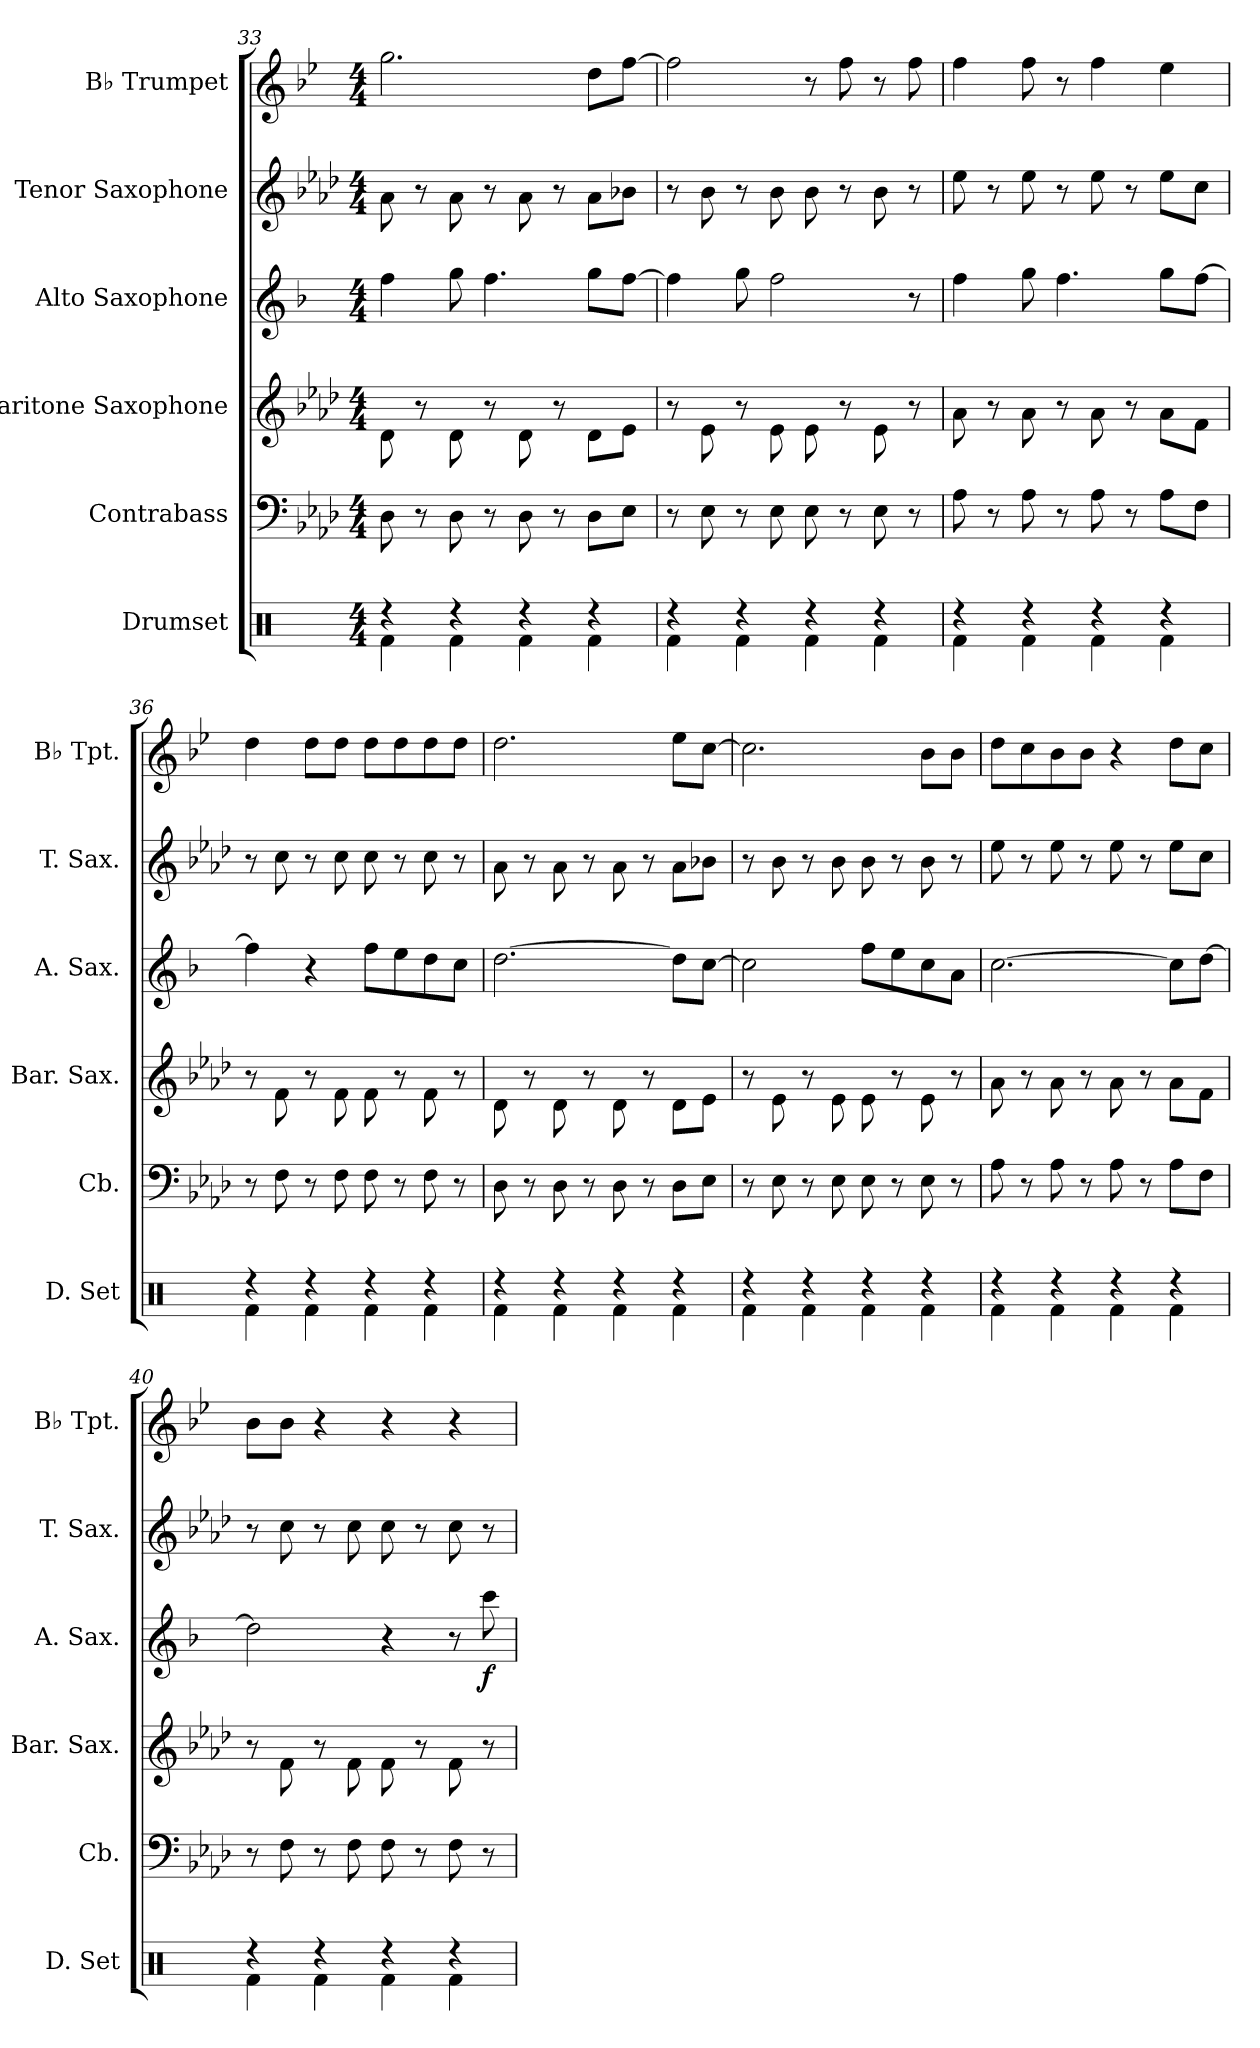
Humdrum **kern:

**kern	**kern	**kern	**kern	**dynam	**kern	**kern
*part6	*part5	*part4	*part3	*part3	*part2	*part1
*staff6	*staff5	*staff4	*staff3	*staff3	*staff2	*staff1
*I"Drumset	*I"Contrabass	*I"Baritone Saxophone	*I"Alto Saxophone	*	*I"Tenor Saxophone	*I"B♭ Trumpet
*I'D. Set	*I'Cb.	*I'Bar. Sax.	*I'A. Sax.	*	*I'T. Sax.	*I'B♭ Tpt.
*clefX	*clefF4	*clefG2	*clefG2	*	*clefG2	*clefG2
*	*ITrd7c12	*ITrd12c21	*ITrd5c9	*	*ITrd8c14	*ITrd1c2
*k[]	*k[b-e-a-d-]	*k[b-e-a-d-]	*k[b-e-a-d-]	*	*k[b-e-a-d-]	*k[b-e-a-d-]
*M4/4	*M4/4	*M4/4	*M4/4	*	*M4/4	*M4/4
=33	=33	=33	=33	=33	=33	=33
*^	*	*	*	*	*	*
4r	4Rf\	8DD-\	8D-\	4a-\	.	8A-\	2.ff\
.	.	8r	8r	.	.	8r	.
4r	4Rf\	8DD-\	8D-\	8b-\	.	8A-\	.
.	.	8r	8r	4.a-\	.	8r	.
4r	4Rf\	8DD-\	8D-\	.	.	8A-\	.
.	.	8r	8r	.	.	8r	.
4r	4Rf\	8DD-\L	8D-\L	8b-\L	.	8A-\L	8cc\L
.	.	8EE-\J	8E-\J	[8a-\J	.	8B-X\J	[8ee-\J
!!LO:PB:g=z
=34	=34	=34	=34	=34	=34	=34	=34
4r	4Rf\	8r	8r	4a-\]	.	8r	2ee-\]
.	.	8EE-\	8E-\	.	.	8B-\	.
4r	4Rf\	8r	8r	8b-\	.	8r	.
.	.	8EE-\	8E-\	2a-\	.	8B-\	.
4r	4Rf\	8EE-\	8E-\	.	.	8B-\	8r
.	.	8r	8r	.	.	8r	8ee-\
4r	4Rf\	8EE-\	8E-\	.	.	8B-\	8r
.	.	8r	8r	8r	.	8r	8ee-\
=35	=35	=35	=35	=35	=35	=35	=35
4r	4Rf\	8AA-\	8A-\	4a-\	.	8e-\	4ee-\
.	.	8r	8r	.	.	8r	.
4r	4Rf\	8AA-\	8A-\	8b-\	.	8e-\	8ee-\
.	.	8r	8r	4.a-\	.	8r	8r
4r	4Rf\	8AA-\	8A-\	.	.	8e-\	4ee-\
.	.	8r	8r	.	.	8r	.
4r	4Rf\	8AA-\L	8A-\L	8b-\L	.	8e-\L	4dd-\
.	.	8FF\J	8F\J	[8a-\J	.	8c\J	.
=36	=36	=36	=36	=36	=36	=36	=36
4r	4Rf\	8r	8r	4a-\]	.	8r	4cc\
.	.	8FF\	8F\	.	.	8c\	.
4r	4Rf\	8r	8r	4r	.	8r	8cc\L
.	.	8FF\	8F\	.	.	8c\	8cc\J
4r	4Rf\	8FF\	8F\	8a-\L	.	8c\	8cc\L
.	.	8r	8r	8g\	.	8r	8cc\
4r	4Rf\	8FF\	8F\	8f\	.	8c\	8cc\
.	.	8r	8r	8e-\J	.	8r	8cc\J
=37	=37	=37	=37	=37	=37	=37	=37
4r	4Rf\	8DD-\	8D-\	[2.f\	.	8A-\	2.cc\
.	.	8r	8r	.	.	8r	.
4r	4Rf\	8DD-\	8D-\	.	.	8A-\	.
.	.	8r	8r	.	.	8r	.
4r	4Rf\	8DD-\	8D-\	.	.	8A-\	.
.	.	8r	8r	.	.	8r	.
4r	4Rf\	8DD-\L	8D-\L	8f\L]	.	8A-\L	8dd-\L
.	.	8EE-\J	8E-\J	[8e-\J	.	8B-X\J	[8b-\J
=38	=38	=38	=38	=38	=38	=38	=38
4r	4Rf\	8r	8r	2e-\]	.	8r	2.b-\]
.	.	8EE-\	8E-\	.	.	8B-\	.
4r	4Rf\	8r	8r	.	.	8r	.
.	.	8EE-\	8E-\	.	.	8B-\	.
4r	4Rf\	8EE-\	8E-\	8a-\L	.	8B-\	.
.	.	8r	8r	8g\	.	8r	.
4r	4Rf\	8EE-\	8E-\	8e-\	.	8B-\	8a-\L
.	.	8r	8r	8c\J	.	8r	8a-\J
!!LO:LB:g=z
=39	=39	=39	=39	=39	=39	=39	=39
4r	4Rf\	8AA-\	8A-\	[2.e-\	.	8e-\	8cc\L
.	.	8r	8r	.	.	8r	8b-\
4r	4Rf\	8AA-\	8A-\	.	.	8e-\	8a-\
.	.	8r	8r	.	.	8r	8a-\J
4r	4Rf\	8AA-\	8A-\	.	.	8e-\	4r
.	.	8r	8r	.	.	8r	.
4r	4Rf\	8AA-\L	8A-\L	8e-\L]	.	8e-\L	8cc\L
.	.	8FF\J	8F\J	[8f\J	.	8c\J	8b-\J
=40	=40	=40	=40	=40	=40	=40	=40
4r	4Rf\	8r	8r	2f\]	.	8r	8a-\L
.	.	8FF\	8F\	.	.	8c\	8a-\J
4r	4Rf\	8r	8r	.	.	8r	4r
.	.	8FF\	8F\	.	.	8c\	.
4r	4Rf\	8FF\	8F\	4r	.	8c\	4r
.	.	8r	8r	.	.	8r	.
4r	4Rf\	8FF\	8F\	8r	.	8c\	4r
!	!	!	!	!	!LO:DY:b	!	!
.	.	8r	8r	8ee-\	f	8r	.
*v	*v	*	*	*	*	*	*
=	=	=	=	=	=	=
*-	*-	*-	*-	*-	*-	*-
